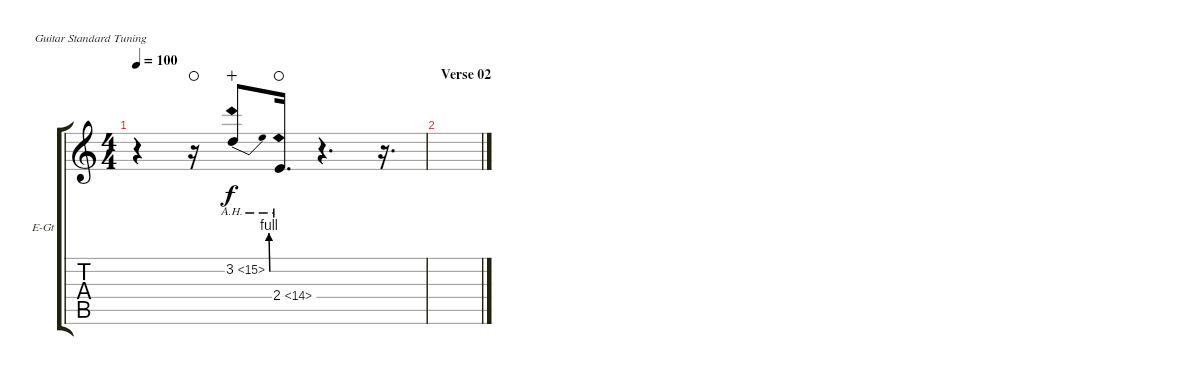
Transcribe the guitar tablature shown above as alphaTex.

\bracketExtendMode groupsimilarinstruments
\firstSystemTrackNameOrientation horizontal
\otherSystemsTrackNameOrientation horizontal
\track ("Harmonix" "E-Gt") {instrument overdrivenguitar}
\staff {score tabs}
\tuning (E4 B3 G3 D3 A2 E2)
\ts (4 4)
\tempo 100
\clef g2
\scale
0.333333
\ks c
r.4{dy f} r.16{waho} 3.2{be (bend 0 0 15 4) ah 12}.8{wahc} 2.4{ah 12}.16{d waho} r.4{d} r.16{d} |
\section ("" "Verse 02")
\scale
0.333333 |
\scale
0.333333 |
\scale
0.333333 |
\scale
0.333333 |
\scale
0.333333 |
\scale
0.333333 |
\scale
0.333333 |
\scale
0.333333 |
\scale
0.333333 |
\scale
0.333333 |
\scale
0.333333 |
\scale
0.333333 |
\scale
0.333333 |
\scale
0.333333 |
\scale
0.333333
